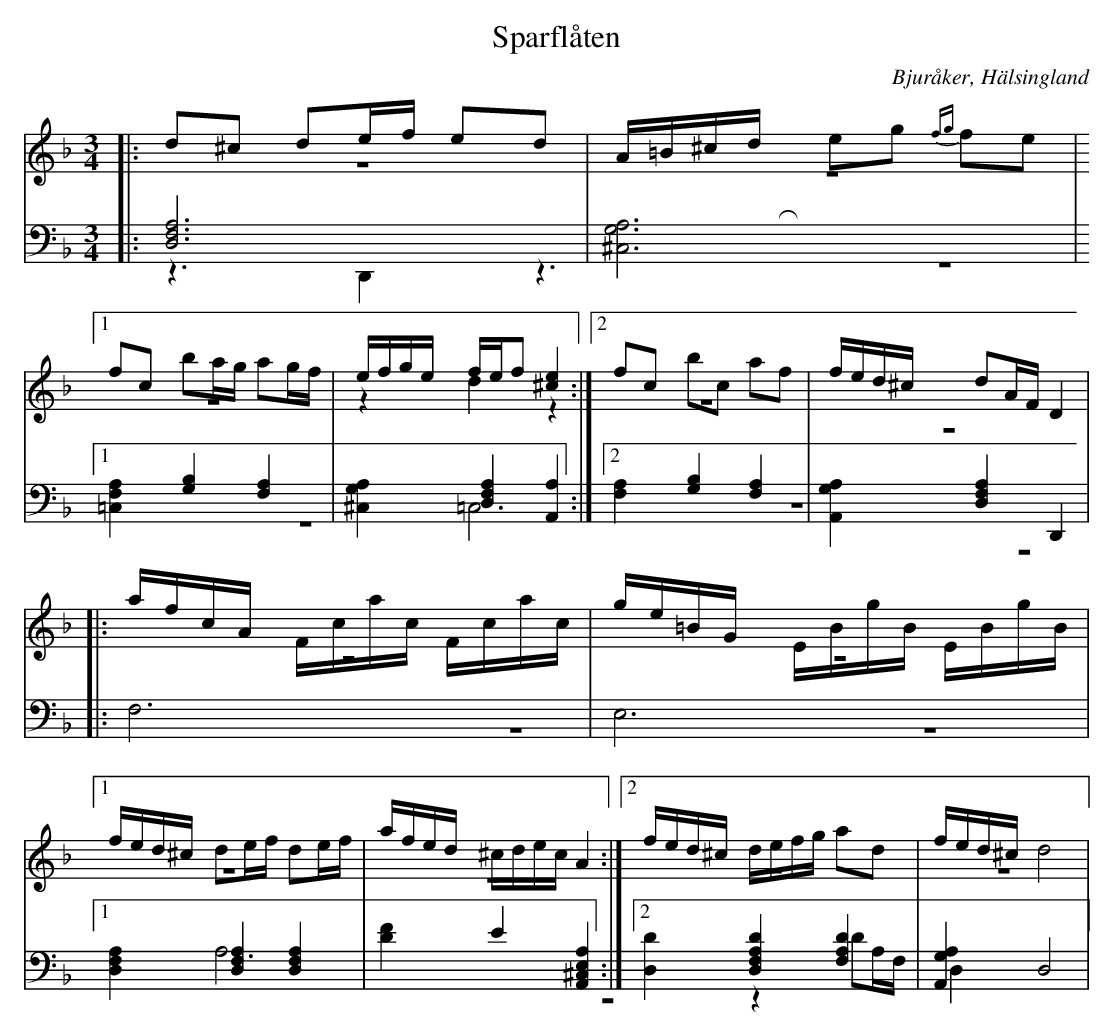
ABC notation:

X:1
T: Sparflåten
O: Bjuråker, Hälsingland
M: 3/4
L: 1/8
K: Dm
V:1
V:2 merge
V:3
V:4 merge
V:1
|:d^c de/f/ ed|A/=B/^c/d/ eg {fg}fe|1 fc ba/g/ ag/f/| e/f/g/e/ f/e/f [^c2e2]:|2 fc bc af|f/e/d/^c/ dA/F/ D2|
|:a/f/c/A/  F/c/a/c/ F/c/a/c/|g/e/=B/G/  E/B/g/B/  E/B/g/B/|1 f/e/d/^c/ de/f/ de/f/|a/f/e/d/ ^c/d/e/c/ A2:|2 f/e/d/^c/ d/e/f/g/ ad|f/e/d/^c/ d4|
V:2
|:z6|z6|1 z6|z2 d2 z2:|2 z6|z6|
|:z6|z6|1 z6|z6:|2 z6|z6|
V:3 clef=bass
|:[D,6F,6A,6]|[^C,6G,6A,6]|1 [=C,2F,2A,2] [G,2B,2] [F,2A,2]|[^C,2G,2A,2] [D,2F,2A,2] [A,,2A,2]:|2 [F,2A,2] [G,2B,2] [F,2A,2]|[A,,2G,2A,2] [D,2F,2A,2] D,,2|
|:F,6|E,6|1 [D,2F,2A,2] [D,2F,2A,2] [D,2F,2A,2]|[D2F2] E2 [A,,2^C,2E,2A,2]:|2 [D,2D2] [D,2F,2A,2D2] [F,2A,2D2]|[A,,2G,2A,2] D,4|
V:4 clef=bass
|:z3 D,,2|z3 R,,2|1 z6|z6:|2 =C,6|z6|
|:z6|z6|1 z6|A,6:|2 z6|z2 DA,/F,/ D,2|
